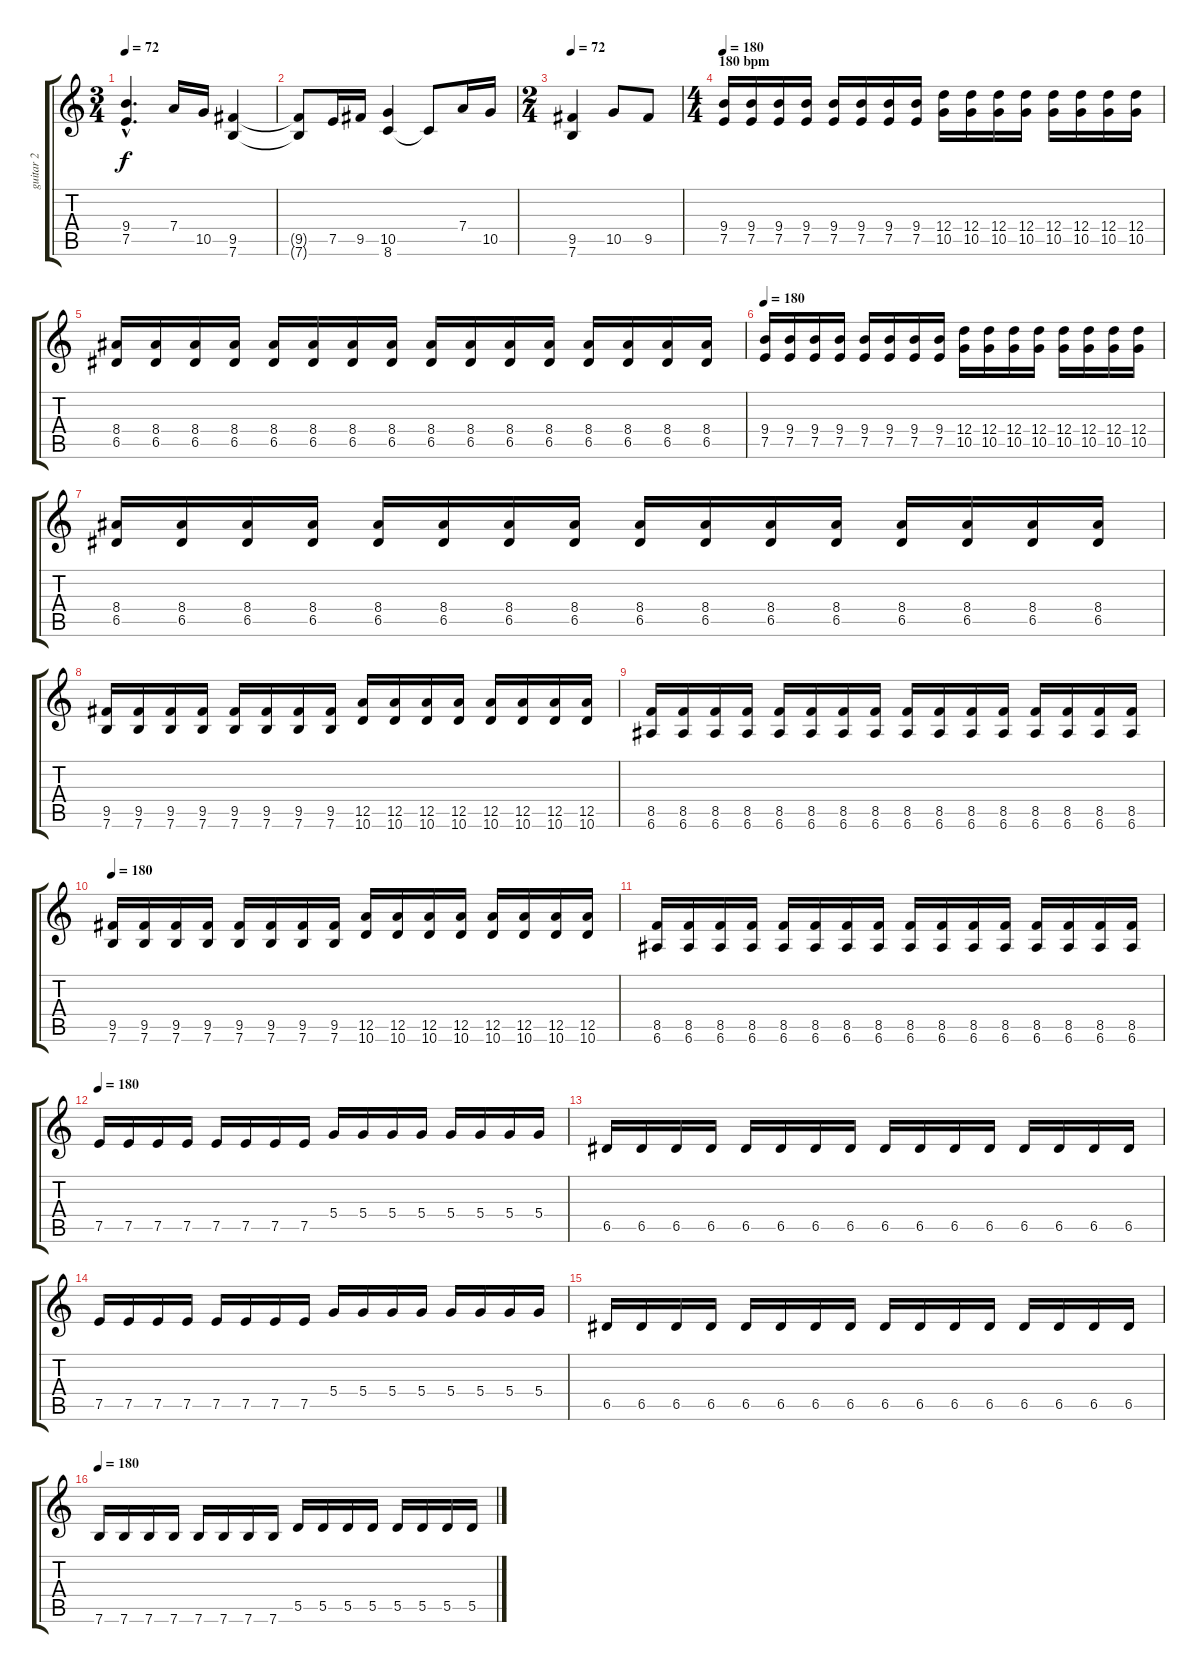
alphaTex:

\track ("guitar 2" "guitar 2") {instrument overdrivenguitar}
\staff {score tabs}
\tuning (E4 B3 G3 D3 A2 E2) {hide}
\ts (3 4)
\tempo 72
\clef g2
\ks c
(9.4{hac} 7.5{hac}).4{d dy f} 7.4.16 10.5.16 (9.5 7.6).4 |
(9.5{t} 7.6{t}).8 7.5.16 9.5.16 (10.5 8.6).4 8.6{t}.8 7.4.16 10.5.16 |
\ts (2 4)
\tempo 72
(9.5 7.6).4 10.5.8 9.5.8 |
\ts (4 4)
\section ("" "180 bpm")
\tempo 180
(9.4 7.5).16 (9.4 7.5).16 (9.4 7.5).16 (9.4 7.5).16 (9.4 7.5).16 (9.4 7.5).16 (9.4 7.5).16 (9.4 7.5).16 (12.4 10.5).16 (12.4 10.5).16 (12.4 10.5).16 (12.4 10.5).16 (12.4 10.5).16 (12.4 10.5).16 (12.4 10.5).16 (12.4 10.5).16 |
(8.4 6.5).16 (8.4 6.5).16 (8.4 6.5).16 (8.4 6.5).16 (8.4 6.5).16 (8.4 6.5).16 (8.4 6.5).16 (8.4 6.5).16 (8.4 6.5).16 (8.4 6.5).16 (8.4 6.5).16 (8.4 6.5).16 (8.4 6.5).16 (8.4 6.5).16 (8.4 6.5).16 (8.4 6.5).16 |
\tempo 180
(9.4 7.5).16 (9.4 7.5).16 (9.4 7.5).16 (9.4 7.5).16 (9.4 7.5).16 (9.4 7.5).16 (9.4 7.5).16 (9.4 7.5).16 (12.4 10.5).16 (12.4 10.5).16 (12.4 10.5).16 (12.4 10.5).16 (12.4 10.5).16 (12.4 10.5).16 (12.4 10.5).16 (12.4 10.5).16 |
(8.4 6.5).16 (8.4 6.5).16 (8.4 6.5).16 (8.4 6.5).16 (8.4 6.5).16 (8.4 6.5).16 (8.4 6.5).16 (8.4 6.5).16 (8.4 6.5).16 (8.4 6.5).16 (8.4 6.5).16 (8.4 6.5).16 (8.4 6.5).16 (8.4 6.5).16 (8.4 6.5).16 (8.4 6.5).16 |
(9.5 7.6).16 (9.5 7.6).16 (9.5 7.6).16 (9.5 7.6).16 (9.5 7.6).16 (9.5 7.6).16 (9.5 7.6).16 (9.5 7.6).16 (12.5 10.6).16 (12.5 10.6).16 (12.5 10.6).16 (12.5 10.6).16 (12.5 10.6).16 (12.5 10.6).16 (12.5 10.6).16 (12.5 10.6).16 |
(8.5 6.6).16 (8.5 6.6).16 (8.5 6.6).16 (8.5 6.6).16 (8.5 6.6).16 (8.5 6.6).16 (8.5 6.6).16 (8.5 6.6).16 (8.5 6.6).16 (8.5 6.6).16 (8.5 6.6).16 (8.5 6.6).16 (8.5 6.6).16 (8.5 6.6).16 (8.5 6.6).16 (8.5 6.6).16 |
\tempo 180
(9.5 7.6).16 (9.5 7.6).16 (9.5 7.6).16 (9.5 7.6).16 (9.5 7.6).16 (9.5 7.6).16 (9.5 7.6).16 (9.5 7.6).16 (12.5 10.6).16 (12.5 10.6).16 (12.5 10.6).16 (12.5 10.6).16 (12.5 10.6).16 (12.5 10.6).16 (12.5 10.6).16 (12.5 10.6).16 |
(8.5 6.6).16 (8.5 6.6).16 (8.5 6.6).16 (8.5 6.6).16 (8.5 6.6).16 (8.5 6.6).16 (8.5 6.6).16 (8.5 6.6).16 (8.5 6.6).16 (8.5 6.6).16 (8.5 6.6).16 (8.5 6.6).16 (8.5 6.6).16 (8.5 6.6).16 (8.5 6.6).16 (8.5 6.6).16 |
\tempo 180
7.5.16 7.5.16 7.5.16 7.5.16 7.5.16 7.5.16 7.5.16 7.5.16 5.4.16 5.4.16 5.4.16 5.4.16 5.4.16 5.4.16 5.4.16 5.4.16 |
6.5.16 6.5.16 6.5.16 6.5.16 6.5.16 6.5.16 6.5.16 6.5.16 6.5.16 6.5.16 6.5.16 6.5.16 6.5.16 6.5.16 6.5.16 6.5.16 |
7.5.16 7.5.16 7.5.16 7.5.16 7.5.16 7.5.16 7.5.16 7.5.16 5.4.16 5.4.16 5.4.16 5.4.16 5.4.16 5.4.16 5.4.16 5.4.16 |
6.5.16 6.5.16 6.5.16 6.5.16 6.5.16 6.5.16 6.5.16 6.5.16 6.5.16 6.5.16 6.5.16 6.5.16 6.5.16 6.5.16 6.5.16 6.5.16 |
\tempo 180
7.6.16 7.6.16 7.6.16 7.6.16 7.6.16 7.6.16 7.6.16 7.6.16 5.5.16 5.5.16 5.5.16 5.5.16 5.5.16 5.5.16 5.5.16 5.5.16
